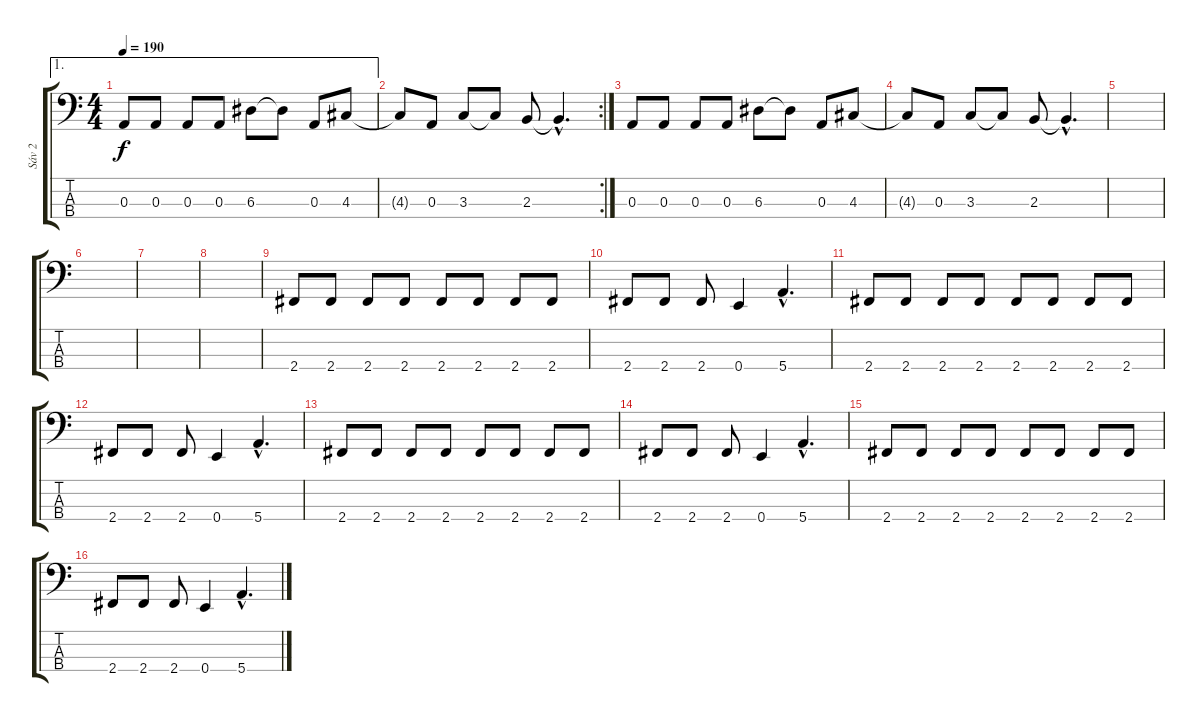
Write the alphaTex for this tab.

\track ("Sáv 2" "Sáv 2") {instrument electricbassfinger}
\staff {score tabs}
\tuning (G2 D2 A1 E1) {hide}
\ae 1
\ts (4 4)
\tempo 190
\clef f4
\ks c
0.3.8{dy f} 0.3.8 0.3.8 0.3.8 6.3.8 6.3{t}.8 0.3.8 4.3.8 |
\rc 2
4.3{t}.8 0.3.8 3.3.8 3.3{t}.8 2.3.8 2.3{hac t}.4{d} |
0.3.8 0.3.8 0.3.8 0.3.8 6.3.8 6.3{t}.8 0.3.8 4.3.8 |
4.3{t}.8 0.3.8 3.3.8 3.3{t}.8 2.3.8 2.3{hac t}.4{d} |
|
|
|
|
2.4.8 2.4.8 2.4.8 2.4.8 2.4.8 2.4.8 2.4.8 2.4.8 |
2.4.8 2.4.8 2.4.8 0.4.4 5.4{hac}.4{d} |
2.4.8 2.4.8 2.4.8 2.4.8 2.4.8 2.4.8 2.4.8 2.4.8 |
2.4.8 2.4.8 2.4.8 0.4.4 5.4{hac}.4{d} |
2.4.8 2.4.8 2.4.8 2.4.8 2.4.8 2.4.8 2.4.8 2.4.8 |
2.4.8 2.4.8 2.4.8 0.4.4 5.4{hac}.4{d} |
2.4.8 2.4.8 2.4.8 2.4.8 2.4.8 2.4.8 2.4.8 2.4.8 |
2.4.8 2.4.8 2.4.8 0.4.4 5.4{hac}.4{d}
